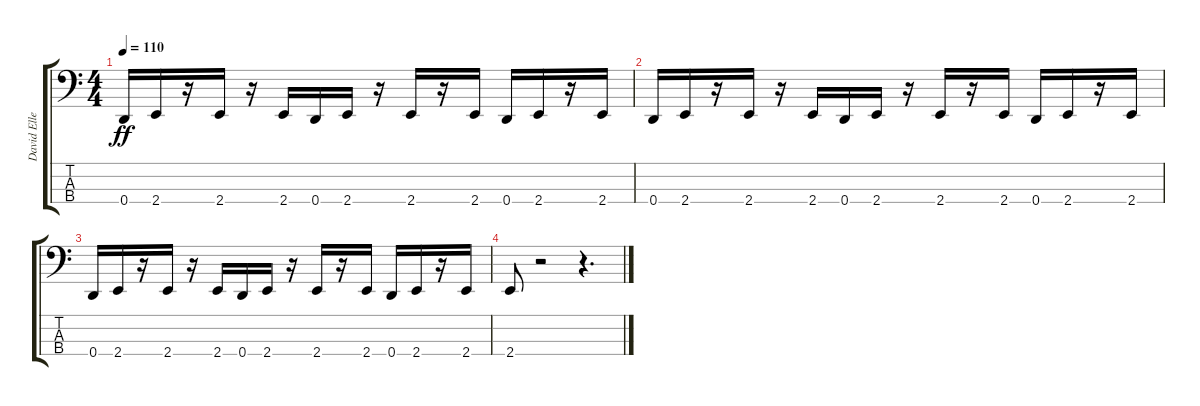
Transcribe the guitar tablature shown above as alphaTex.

\track ("David Ellefson" "David Elle") {instrument electricbasspick}
\staff {score tabs}
\tuning (F2 C2 G1 D1) {hide}
\ts (4 4)
\tempo 110
\clef f4
\ks c
0.4.16{dy ff} 2.4.16 r.16 2.4.16 r.16 2.4.16 0.4.16 2.4.16 r.16 2.4.16 r.16 2.4.16 0.4.16 2.4.16 r.16 2.4.16 |
0.4.16 2.4.16 r.16 2.4.16 r.16 2.4.16 0.4.16 2.4.16 r.16 2.4.16 r.16 2.4.16 0.4.16 2.4.16 r.16 2.4.16 |
0.4.16 2.4.16 r.16 2.4.16 r.16 2.4.16 0.4.16 2.4.16 r.16 2.4.16 r.16 2.4.16 0.4.16 2.4.16 r.16 2.4.16 |
2.4.8 r.2 r.4{d}
